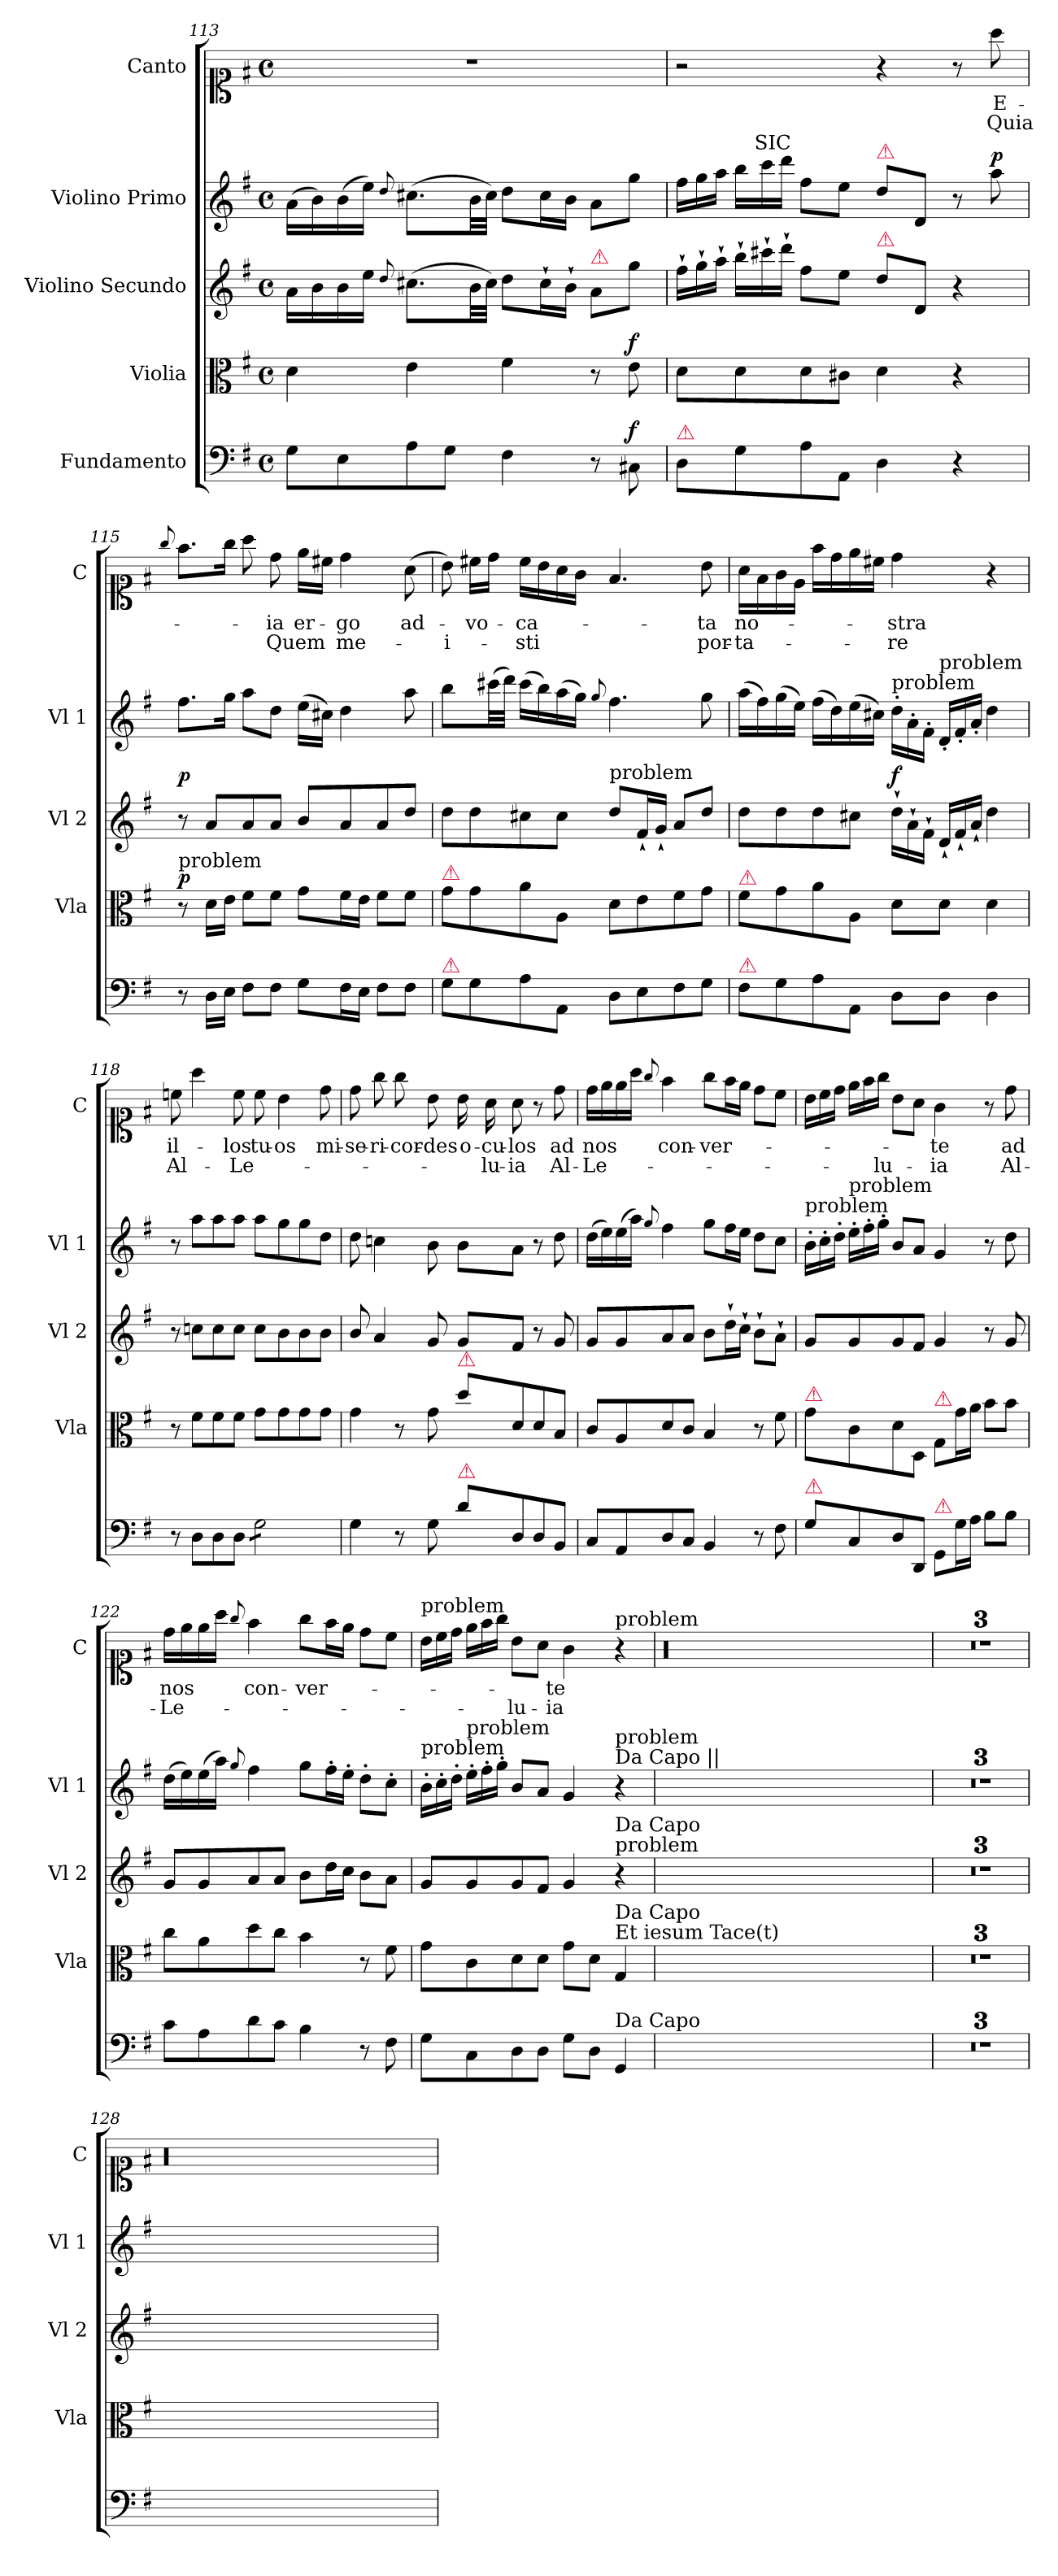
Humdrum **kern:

**kern	**dynam	**kern	**dynam	**kern	**dynam	**kern	**dynam	**kern	**text	**text
*part5	*part5	*part4	*part4	*part3	*part3	*part2	*part2	*part1	*part1	*part1
*staff5	*staff5	*staff4	*staff4	*staff3	*staff3	*staff2	*staff2	*staff1	*staff1	*staff1
*I"Fundamento	*	*I"Violia	*	*I"Violino Secundo	*	*I"Violino Primo	*	*I"Canto	*	*
*	*	*I'Vla	*	*I'Vl 2	*	*I'Vl 1	*	*I'C	*	*
*clefF4	*	*clefC3	*	*clefG2	*	*clefG2	*	*clefC1	*	*
*k[f#]	*	*k[f#]	*	*k[f#]	*	*k[f#]	*	*k[f#]	*	*
*M4/4	*	*M4/4	*	*M4/4	*	*M4/4	*	*M4/4	*	*
*met(c)	*	*met(c)	*	*met(c)	*	*met(c)	*	*met(c)	*	*
=113	=113	=113	=113	=113	=113	=113	=113	=113	=113	=113
8G\L	.	4d\	.	16a\LL	.	(16a\LL	.	1r	.	.
.	.	.	.	16b\	.	16b\)	.	.	.	.
8E\	.	.	.	16b\	.	(16b\	.	.	.	.
.	.	.	.	16ee\JJ	.	16ee\JJ)	.	.	.	.
.	.	.	.	8qqdd/	.	8qqdd/	.	.	.	.
8A\	.	4e\	.	(8.cc#X\L	.	(8.cc#X\L	.	.	.	.
8G\J	.	.	.	.	.	.	.	.	.	.
.	.	.	.	32b\LL	.	32b\LL	.	.	.	.
.	.	.	.	32cc#\JJJ)	.	32cc#\JJJ)	.	.	.	.
4F#\	.	4f#\	.	8dd\L	.	8dd\L	.	.	.	.
.	.	.	.	16cc#`\L	.	16cc#\L	.	.	.	.
.	.	.	.	16b`\JJ	.	16b\JJ	.	.	.	.
!	!	!	!	!LO:TX:a:color=crimson:t=⚠	!	!	!	!	!	!
8r	.	8r	.	8a\L	.	8a\L	.	.	.	.
!	!LO:DY:a	!	!LO:DY:a	!	!	!	!	!	!	!
8C#X\	f	8e\	f	8gg\J	.	8gg\J	.	.	.	.
=114	=114	=114	=114	=114	=114	=114	=114	=114	=114	=114
*	*	*	*	*Xtuplet	*	*Xtuplet	*	*	*	*
!LO:TX:a:color=crimson:t=⚠	!	!	!	!	!	!	!	!	!	!
8D\L	.	8d\L	.	24ff#`\LL	.	24ff#\LL	.	2r	.	.
.	.	.	.	24gg`\	.	24gg\	.	.	.	.
.	.	.	.	24aa`\JJ	.	24aa\JJ	.	.	.	.
8G\	.	8d\	.	24bb`\LL	.	24bb\LL	.	.	.	.
!	!	!	!	!	!	!LO:TX:a:t=SIC	!	!	!	!
.	.	.	.	24ccc#X`\	.	24ccc\	.	.	.	.
.	.	.	.	24ddd`\JJ	.	24ddd\JJ	.	.	.	.
8A\	.	8d\	.	8ff#\L	.	8ff#\L	.	.	.	.
8AA/J	.	8c#X\J	.	8ee\J	.	8ee\J	.	.	.	.
!	!	!	!	!	!	!LO:TX:a:color=crimson:t=⚠	!	!	!	!
!	!	!	!	!LO:TX:a:color=crimson:t=⚠	!	!	!	!	!	!
4D\	.	4d\	.	8dd\L	.	8dd\L	.	4r	.	.
.	.	.	.	8d/J	.	8d/J	.	.	.	.
4r	.	4r	.	4r	.	8r	.	8r	.	.
!	!	!	!	!	!	!	!LO:DY:a	!	!	!
.	.	.	.	.	.	8aa\	p	8aa\	E-	Quia
=115	=115	=115	=115	=115	=115	=115	=115	=115	=115	=115
.	.	.	.	.	.	.	.	8qqgg/	.	.
!	!	!LO:TX:a:t=problem	!	!	!	!	!	!	!	!
!	!LO:DY:a	!	!LO:DY:a	!	!LO:DY:a	!	!	!	!	!
8r	P	8r	p	8r	p	8.ff#\L	.	8.ff#\L	.	.
16D\LL	.	16d\LL	.	8a/L	.	.	.	.	.	.
16E\JJ	.	16e\JJ	.	.	.	16gg\Jk	.	16gg\Jk	.	.
8F#\L	.	8f#\L	.	8a/	.	8aa\L	.	8aa\	.	.
8F#\J	.	8f#\J	.	8a/J	.	8dd\J	.	8dd\	-ia	Quem
8G\L	.	8g\L	.	8b/L	.	(16ee\LL	.	16ee\LL	er-	.
.	.	.	.	.	.	16cc#X\JJ)	.	16cc#X\JJ	.	.
16F#\L	.	16f#\L	.	8a/	.	4dd\	.	4dd\	-go	me-
16E\JJ	.	16e\JJ	.	.	.	.	.	.	.	.
8F#\L	.	8f#\L	.	8a/	.	.	.	.	.	.
8F#\J	.	8f#\J	.	8dd/J	.	8aa\	.	(8a\	ad-	.
=116	=116	=116	=116	=116	=116	=116	=116	=116	=116	=116
!	!	!LO:TX:a:color=crimson:t=⚠	!	!	!	!	!	!	!	!
!LO:TX:a:color=crimson:t=⚠	!	!	!	!	!	!	!	!	!	!
!	!	!	!	!	!	!LO:N:vis=8	!	!	!	!
8G\L	.	8g\L	.	8dd\L	.	8.bb\L	.	8b\)	.	-i-
8G\	.	8g\	.	8dd\	.	.	.	16cc#X\LL	-vo-	.
.	.	.	.	.	.	(32ccc#X\LL	.	16dd\JJ	.	.
.	.	.	.	.	.	32ddd\JJJ)	.	.	.	.
8A\	.	8a\	.	8cc#X\	.	(16ccc#\LL	.	16cc#\LL	-ca-	-sti
.	.	.	.	.	.	16bb\)	.	16b\	.	.
8AA/J	.	8A/J	.	8cc#\J	.	(16aa\	.	16a\	.	.
.	.	.	.	.	.	16gg\JJ)	.	16g\JJ	.	.
.	.	.	.	.	.	8qqgg/	.	.	.	.
!	!	!	!	!LO:TX:a:t=problem	!	!	!	!	!	!
8D\L	.	8d\L	.	8dd\L	.	4.ff#\	.	4.f#/	.	.
8E\	.	8e\	.	16f#`/L	.	.	.	.	.	.
.	.	.	.	16g`/JJ	.	.	.	.	.	.
8F#\	.	8f#\	.	8a/L	.	.	.	.	.	.
8G\J	.	8g\J	.	8dd/J	.	8gg\	.	8b\	-ta	por-
=117	=117	=117	=117	=117	=117	=117	=117	=117	=117	=117
!	!	!LO:TX:a:color=crimson:t=⚠	!	!	!	!	!	!	!	!
!LO:TX:a:color=crimson:t=⚠	!	!	!	!	!	!	!	!	!	!
8F#\L	.	8f#\L	.	8dd\L	.	(16aa\LL	.	16a\LL	no-	-ta-
.	.	.	.	.	.	16ff#\)	.	16f#\	.	.
8G\	.	8g\	.	8dd\	.	(16gg\	.	16g\	.	.
.	.	.	.	.	.	16ee\JJ)	.	16e\JJ	.	.
8A\	.	8a\	.	8dd\	.	(16ff#\LL	.	16ff#\LL	.	.
.	.	.	.	.	.	16dd\)	.	16dd\	.	.
8AA/J	.	8A/J	.	8cc#X\J	.	(16ee\	.	16ee\	.	.
.	.	.	.	.	.	16cc#X\JJ)	.	16cc#X\JJ	.	.
!	!	!	!	!	!	!LO:TX:a:t=problem	!	!	!	!
!	!	!	!	!	!LO:DY:a	!	!	!	!	!
8D\L	.	8d\L	.	24dd`\LL	f	24dd'\LL	.	4dd\	-stra	-re
.	.	.	.	24a`\	.	24a'\	.	.	.	.
.	.	.	.	24f#`\JJ	.	24f#'\JJ	.	.	.	.
!	!	!	!	!	!	!LO:TX:a:t=problem	!	!	!	!
8D\J	.	8d\J	.	24d`/LL	.	24d'/LL	.	.	.	.
.	.	.	.	24f#`/	.	24f#'/	.	.	.	.
.	.	.	.	24a`/JJ	.	24a'/JJ	.	.	.	.
4D\	.	4d\	.	4dd\	.	4dd\	.	4r	.	.
=118	=118	=118	=118	=118	=118	=118	=118	=118	=118	=118
8r	.	8r	.	8r	.	8r	.	8ccn\	il-	Al-
8D\L	.	8f#\L	.	8ccn\L	.	8aa\L	.	4aa\	.	.
8D\	.	8f#\	.	8cc\	.	8aa\	.	.	.	.
8D\J	.	8f#\J	.	8cc\J	.	8aa\J	.	8cc\	-los	-Le-
*tremolo	*	*	*	*	*	*	*	*	*	*
8G\L	.	8g\L	.	8cc\L	.	8aa\L	.	8cc\	tu-	.
8G\	.	8g\	.	8b\	.	8gg\	.	4b\	-os	.
8G\	.	8g\	.	8b\	.	8gg\	.	.	.	.
8G\J	.	8g\J	.	8b\J	.	8dd\J	.	8dd\	mi-	.
*Xtremolo	*	*	*	*	*	*	*	*	*	*
=119	=119	=119	=119	=119	=119	=119	=119	=119	=119	=119
4G\	.	4g\	.	8b/	.	8dd\	.	8dd\	-se-	.
.	.	.	.	4a/	.	4ccn\	.	8gg\	-ri-	.
8r	.	8r	.	.	.	.	.	8gg\	-cor-	.
8G\	.	8g\	.	8g/	.	8b\	.	8b\	-des	.
!	!	!LO:TX:a:color=crimson:t=⚠	!	!	!	!	!	!	!	!
!LO:TX:a:color=crimson:t=⚠	!	!	!	!	!	!	!	!	!	!
8d\L	.	8dd\L	.	8g/L	.	8b\L	.	16b\	o-	.
.	.	.	.	.	.	.	.	16a\	-cu-	-lu-
8D/	.	8d/	.	8f#/J	.	8a\J	.	8a\	-los	-ia
8D/	.	8d/	.	8r	.	8r	.	8r	.	.
8BB/J	.	8B/J	.	8g/	.	8dd\	.	8dd\	ad	Al-
=120	=120	=120	=120	=120	=120	=120	=120	=120	=120	=120
8C/L	.	8c/L	.	8g/L	.	(16dd\LL	.	16dd\LL	nos	-Le-
.	.	.	.	.	.	16ee\)	.	16ee\	.	.
8AA/	.	8A/	.	8g/	.	(16ee\	.	16ee\	.	.
.	.	.	.	.	.	16aa\JJ)	.	16aa\JJ	.	.
.	.	.	.	.	.	8qqgg/	.	8qqgg/	.	.
8D/	.	8d/	.	8a/	.	4ff#\	.	4ff#\	con-	.
8C/J	.	8c/J	.	8a/J	.	.	.	.	.	.
4BB/	.	4B/	.	8b\L	.	8gg\L	.	8gg\L	-ver-	.
.	.	.	.	16dd`\L	.	16ff#\L	.	16ff#\L	.	.
.	.	.	.	16cc`\JJ	.	16ee\JJ	.	16ee\JJ	.	.
8r	.	8r	.	8b`\L	.	8dd\L	.	8dd\L	.	.
8F#\	.	8f#\	.	8a`\J	.	8cc\J	.	8cc\J	.	.
=121	=121	=121	=121	=121	=121	=121	=121	=121	=121	=121
*	*	*	*	*	*	*	*	*Xtuplet	*	*
!	!	!	!	!	!	!LO:TX:a:t=problem	!	!	!	!
!	!	!LO:TX:a:color=crimson:t=⚠	!	!	!	!	!	!	!	!
!LO:TX:a:color=crimson:t=⚠	!	!	!	!	!	!	!	!	!	!
8G\L	.	8g\L	.	8g/L	.	24b'\LL	.	24b\LL	.	.
.	.	.	.	.	.	24cc'\	.	24cc\	.	.
.	.	.	.	.	.	24dd'\JJ	.	24dd\JJ	.	.
!	!	!	!	!	!	!LO:TX:a:t=problem	!	!	!	!
8C/	.	8c\	.	8g/	.	24ee'\LL	.	24ee\LL	.	.
.	.	.	.	.	.	24ff#'\	.	24ff#\	.	.
.	.	.	.	.	.	24gg'\JJ	.	24gg\JJ	.	-lu-
8D/	.	8d\	.	8g/	.	8b/L	.	8b\L	.	.
8DD\J	.	8D/J	.	8f#/J	.	8a/J	.	8a\J	.	.
!	!	!LO:TX:a:color=crimson:t=⚠	!	!	!	!	!	!	!	!
!LO:TX:a:color=crimson:t=⚠	!	!	!	!	!	!	!	!	!	!
8GG\L	.	8G\L	.	4g/	.	4g/	.	4g\	-te	-ia
16G\L	.	16g\L	.	.	.	.	.	.	.	.
16A\JJ	.	16a\JJ	.	.	.	.	.	.	.	.
8B\L	.	8b\L	.	8r	.	8r	.	8r	.	.
8B\J	.	8b\J	.	8g/	.	8dd\	.	8dd\	ad	Al-
=122	=122	=122	=122	=122	=122	=122	=122	=122	=122	=122
8c\L	.	8cc\L	.	8g/L	.	(16dd\LL	.	16dd\LL	nos	-Le-
.	.	.	.	.	.	16ee\)	.	16ee\	.	.
8A\	.	8a\	.	8g/	.	(16ee\	.	16ee\	.	.
.	.	.	.	.	.	16aa\JJ)	.	16aa\JJ	.	.
.	.	.	.	.	.	8qqgg/	.	8qqgg/	.	.
8d\	.	8dd\	.	8a/	.	4ff#\	.	4ff#\	con-	.
8c\J	.	8cc\J	.	8a/J	.	.	.	.	.	.
4B\	.	4b\	.	8b\L	.	8gg\L	.	8gg\L	-ver-	.
.	.	.	.	16dd\L	.	16ff#'\L	.	16ff#\L	.	.
.	.	.	.	16cc\JJ	.	16ee'\JJ	.	16ee\JJ	.	.
8r	.	8r	.	8b\L	.	8dd'\L	.	8dd\L	.	.
8F#\	.	8f#\	.	8a\J	.	8cc'\J	.	8cc\J	.	.
=123	=123	=123	=123	=123	=123	=123	=123	=123	=123	=123
!	!	!	!	!	!	!	!	!LO:TX:a:t=problem	!	!
!	!	!	!	!	!	!LO:TX:a:t=problem	!	!	!	!
8G\L	.	8g\L	.	8g/L	.	24b'\LL	.	24b\LL	.	.
.	.	.	.	.	.	24cc'\	.	24cc\	.	.
.	.	.	.	.	.	24dd'\JJ	.	24dd\JJ	.	.
!	!	!	!	!	!	!LO:TX:a:t=problem	!	!	!	!
8C\	.	8c\	.	8g/	.	24ee'\LL	.	24ee\LL	.	.
.	.	.	.	.	.	24ff#'\	.	24ff#\	.	.
.	.	.	.	.	.	24gg'\JJ	.	24gg\JJ	.	.
8D\	.	8d\	.	8g/	.	8b/L	.	8b\L	.	-lu-
8D\J	.	8d\J	.	8f#/J	.	8a/J	.	8a\J	.	.
8G\L	.	8g\L	.	4g/	.	4g/	.	4g\	-te	-ia
8D\J	.	8d\J	.	.	.	.	.	.	.	.
!	!	!	!	!	!	!	!	!LO:TX:a:t=problem	!	!
!	!	!	!	!	!	!LO:TX:a:t=Da Capo ||	!	!	!	!
!	!	!	!	!	!	!LO:TX:a:t=problem	!	!	!	!
!	!	!	!	!LO:TX:a:t=problem	!	!	!	!	!	!
!	!	!	!	!LO:TX:a:t=Da Capo	!	!	!	!	!	!
!	!	!LO:TX:a:t=Et iesum Tace(t)	!	!	!	!	!	!	!	!
!	!	!LO:TX:a:t=Da Capo	!	!	!	!	!	!	!	!
!LO:TX:a:t=Da Capo	!	!	!	!	!	!	!	!	!	!
4GG/	.	4G/	.	4r	.	4r	.	4r	.	.
=124	=124	=124	=124	=124	=124	=124	=124	=124	=124	=124
1ryy	.	1ryy	.	1ryy	.	1ryy	.	00r	.	.
0.ryy	.	0.ryy	.	0.ryy	.	0.ryy	.	.	.	.
=125	=125	=125	=125	=125	=125	=125	=125	=125	=125	=125
1ryy	.	1ryy	.	1ryy	.	1ryy	.	1ryy	.	.
=126	=126	=126	=126	=126	=126	=126	=126	=126	=126	=126
1ryy	.	1ryy	.	1ryy	.	1ryy	.	1ryy	.	.
=127	=127	=127	=127	=127	=127	=127	=127	=127	=127	=127
1ryy	.	1ryy	.	1ryy	.	1ryy	.	1ryy	.	.
=128	=128	=128	=128	=128	=128	=128	=128	=128	=128	=128
1ryy	.	1ryy	.	1ryy	.	1ryy	.	00r	.	.
0.ryy	.	0.ryy	.	0.ryy	.	0.ryy	.	.	.	.
=	=	=	=	=	=	=	=	=	=	=
*-	*-	*-	*-	*-	*-	*-	*-	*-	*-	*-
